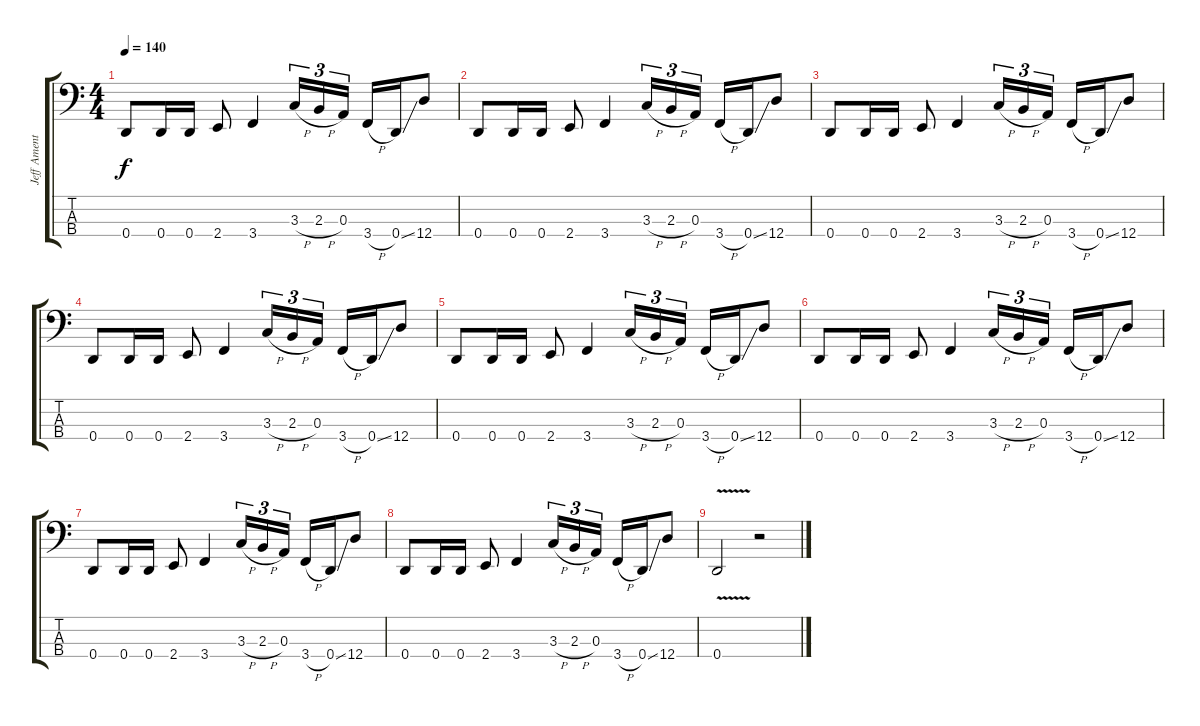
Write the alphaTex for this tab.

\track ("Jeff Ament" "Jeff Ament") {instrument electricbasspick}
\staff {score tabs}
\tuning (G2 D2 A1 D1) {hide}
\ts (4 4)
\tempo 140
\clef f4
\ks c
0.4.8{dy f} 0.4.16 0.4.16 2.4.8 3.4.4 3.3{h}.16{tu (3 2)} 2.3{h}.16{tu (3 2)} 0.3.16{tu (3 2)} 3.4{h}.16 0.4{ss}.16 12.4.8 |
0.4.8 0.4.16 0.4.16 2.4.8 3.4.4 3.3{h}.16{tu (3 2)} 2.3{h}.16{tu (3 2)} 0.3.16{tu (3 2)} 3.4{h}.16 0.4{ss}.16 12.4.8 |
0.4.8 0.4.16 0.4.16 2.4.8 3.4.4 3.3{h}.16{tu (3 2)} 2.3{h}.16{tu (3 2)} 0.3.16{tu (3 2)} 3.4{h}.16 0.4{ss}.16 12.4.8 |
0.4.8 0.4.16 0.4.16 2.4.8 3.4.4 3.3{h}.16{tu (3 2)} 2.3{h}.16{tu (3 2)} 0.3.16{tu (3 2)} 3.4{h}.16 0.4{ss}.16 12.4.8 |
0.4.8 0.4.16 0.4.16 2.4.8 3.4.4 3.3{h}.16{tu (3 2)} 2.3{h}.16{tu (3 2)} 0.3.16{tu (3 2)} 3.4{h}.16 0.4{ss}.16 12.4.8 |
0.4.8 0.4.16 0.4.16 2.4.8 3.4.4 3.3{h}.16{tu (3 2)} 2.3{h}.16{tu (3 2)} 0.3.16{tu (3 2)} 3.4{h}.16 0.4{ss}.16 12.4.8 |
0.4.8 0.4.16 0.4.16 2.4.8 3.4.4 3.3{h}.16{tu (3 2)} 2.3{h}.16{tu (3 2)} 0.3.16{tu (3 2)} 3.4{h}.16 0.4{ss}.16 12.4.8 |
0.4.8 0.4.16 0.4.16 2.4.8 3.4.4 3.3{h}.16{tu (3 2)} 2.3{h}.16{tu (3 2)} 0.3.16{tu (3 2)} 3.4{h}.16 0.4{ss}.16 12.4.8 |
0.4{v}.2 r.2
